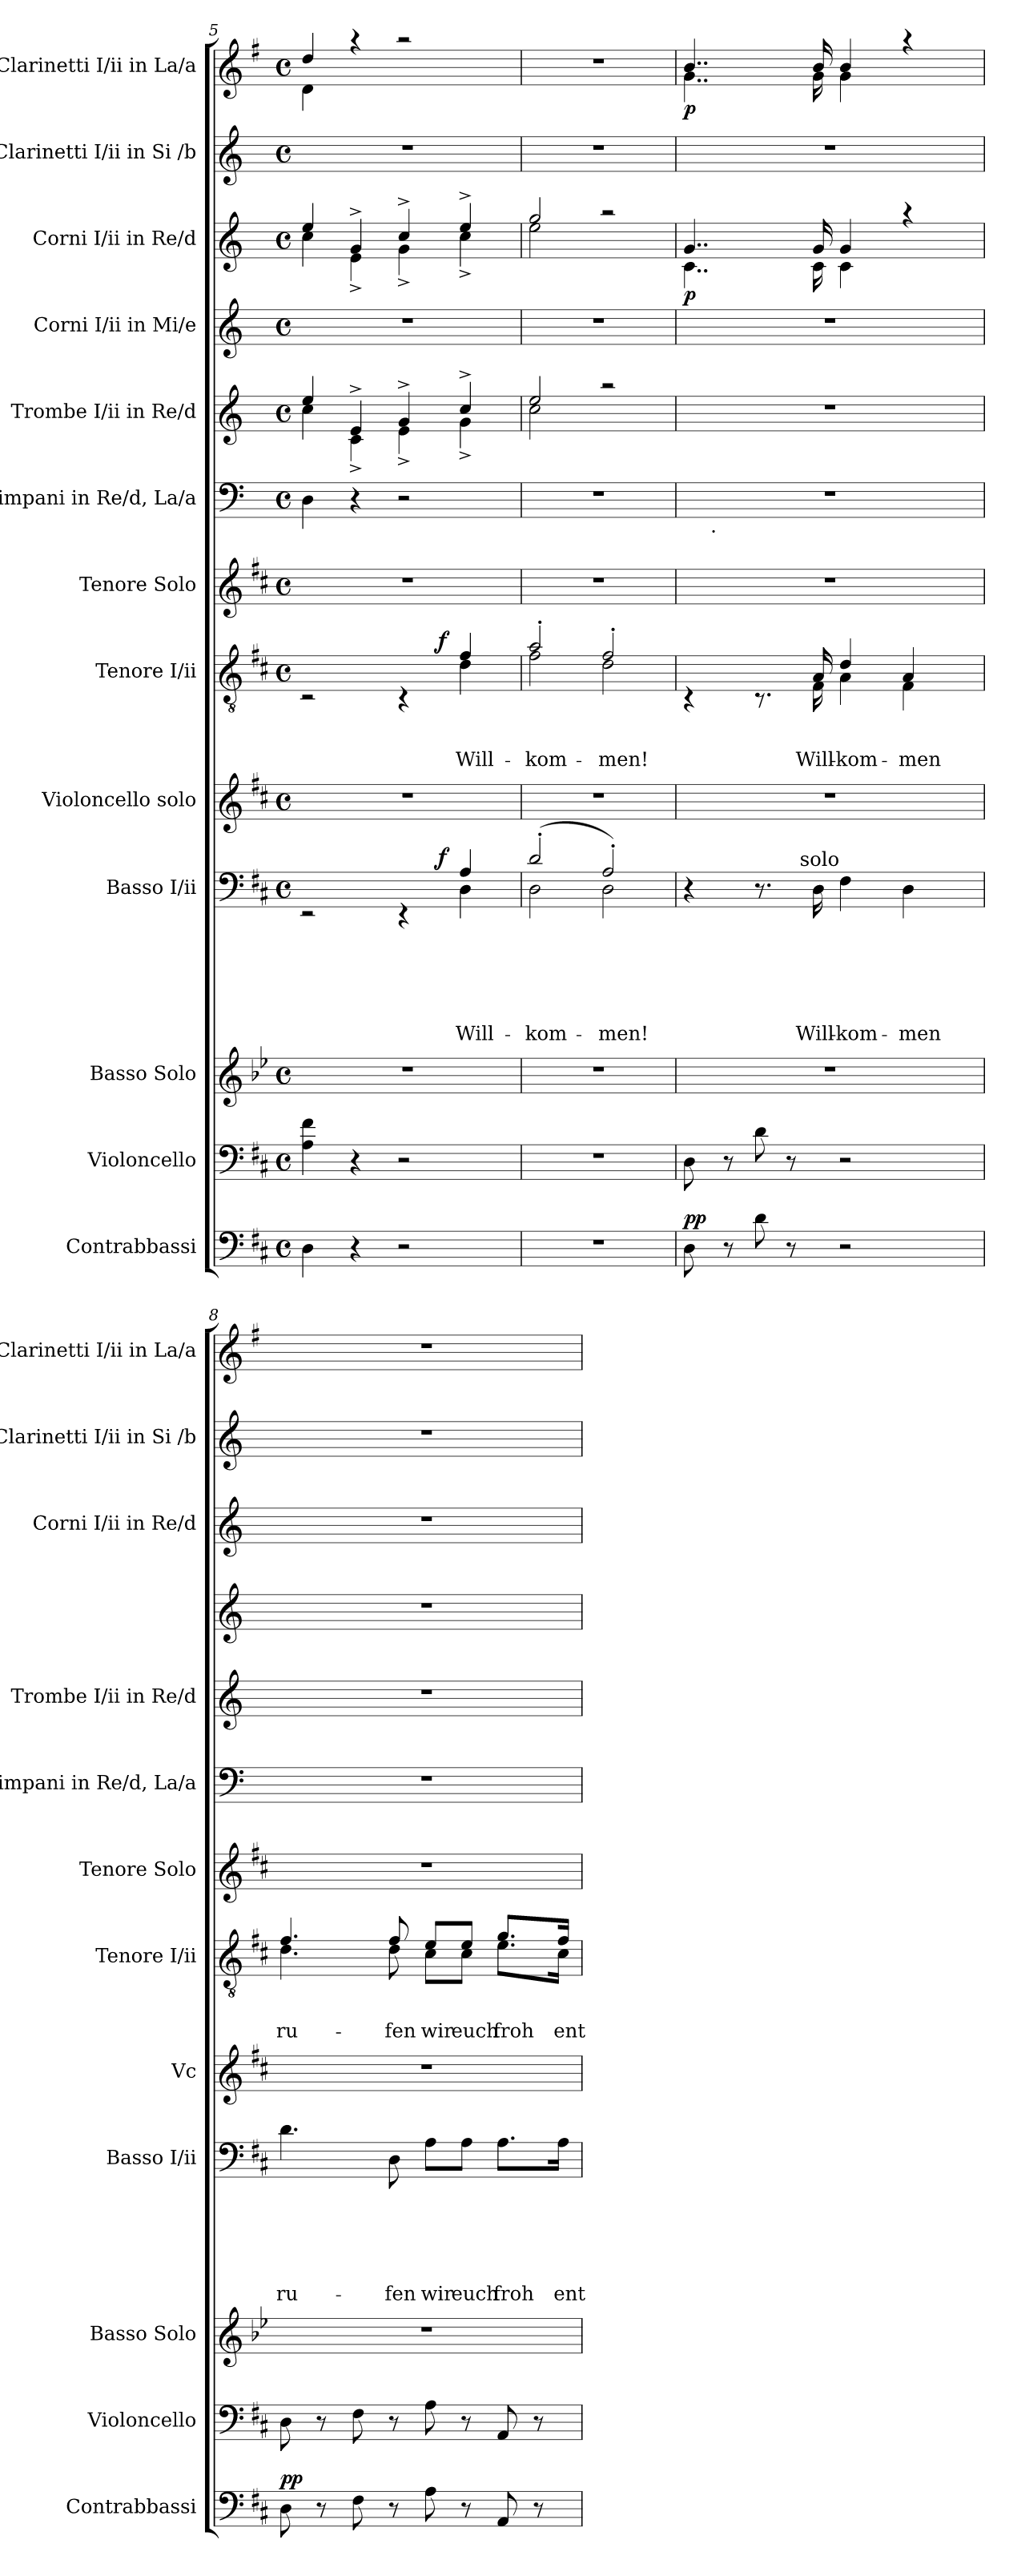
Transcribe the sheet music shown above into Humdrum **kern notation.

**kern	**dynam	**kern	**kern	**kern	**text	**text	**text	**text	**text	**text	**dynam	**kern	**kern	**text	**text	**text	**dynam	**kern	**kern	**kern	**kern	**kern	**dynam	**kern	**kern	**dynam
*part13	*part13	*part12	*part11	*part10	*part10	*part10	*part10	*part10	*part10	*part10	*part10	*part9	*part8	*part8	*part8	*part8	*part8	*part7	*part6	*part5	*part4	*part3	*part3	*part2	*part1	*part1
*staff13	*staff13	*staff12	*staff11	*staff10	*staff10	*staff10	*staff10	*staff10	*staff10	*staff10	*staff10	*staff9	*staff8	*staff8	*staff8	*staff8	*staff8	*staff7	*staff6	*staff5	*staff4	*staff3	*staff3	*staff2	*staff1	*staff1
*I"Contrabbassi	*	*I"Violoncello	*I"Basso Solo	*I"Basso I/ii	*	*	*	*	*	*	*	*I"Violoncello solo	*I"Tenore I/ii	*	*	*	*	*I"Tenore Solo	*I"Timpani in Re/d, La/a	*I"Trombe I/ii in Re/d	*I"Corni I/ii in Mi/e	*I"Corni I/ii in Re/d	*	*I"Clarinetti I/ii in Si /b	*I"Clarinetti I/ii in La/a	*
*I'Contrabbassi	*	*I'Violoncello	*I'Basso Solo	*I'Basso I/ii	*	*	*	*	*	*	*	*I'Vc	*I'Tenore I/ii	*	*	*	*	*I'Tenore Solo	*I'Timpani in Re/d, La/a	*I'Trombe I/ii in Re/d	*	*I'Corni I/ii in Re/d	*	*I'Clarinetti I/ii in Si /b	*I'Clarinetti I/ii in La/a	*
*clefF4	*	*clefF4	*clefG2	*clefF4	*	*	*	*	*	*	*	*clefG2	*clefGv2	*	*	*	*	*clefG2	*clefF4	*clefG2	*clefG2	*clefG2	*	*clefG2	*clefG2	*
*ITrd7c12	*	*ITrd-2c-3	*ITrd3c5	*ITrd-2c-3	*	*	*	*	*	*	*	*ITrd-2c-3	*ITrd-2c-3	*	*	*	*	*ITrd-2c-3	*ITrd-3c-5	*ITrd-3c-5	*ITrd4c7	*ITrd4c7	*	*ITrd1c2	*ITrd1c2	*
*k[f#c#]	*	*k[b-]	*k[b-]	*k[b-]	*	*	*	*	*	*	*	*k[b-]	*k[b-]	*	*	*	*	*k[b-]	*k[b-]	*k[b-]	*k[b-]	*k[b-]	*	*k[b-e-]	*k[b-]	*
*D:	*	*F:	*F:	*F:	*	*	*	*	*	*	*	*F:	*F:	*	*	*	*	*F:	*F:	*F:	*F:	*F:	*	*B-:	*F:	*
*M4/4	*	*M4/4	*M4/4	*M4/4	*	*	*	*	*	*	*	*M4/4	*M4/4	*	*	*	*	*M4/4	*M4/4	*M4/4	*M4/4	*M4/4	*	*M4/4	*M4/4	*
*met(c)	*	*met(c)	*met(c)	*met(c)	*	*	*	*	*	*	*	*met(c)	*met(c)	*	*	*	*	*met(c)	*met(c)	*met(c)	*met(c)	*met(c)	*	*met(c)	*met(c)	*
=5	=5	=5	=5	=5	=5	=5	=5	=5	=5	=5	=5	=5	=5	=5	=5	=5	=5	=5	=5	=5	=5	=5	=5	=5	=5	=5
*	*	*	*	*^	*	*	*	*	*	*	*	*	*^	*	*	*	*	*	*	*^	*	*^	*	*	*^	*
*	*	*	*	*	*^	*	*	*	*	*	*	*	*	*	*^	*	*	*	*	*	*	*	*	*	*	*	*	*	*	*	*
4DD\	.	4c\ 4a\	1r	2.ryy	2rEE	2ryy	.	.	.	.	.	.	.	1r	2.ryy	2rC	2ryy	.	.	.	.	1r	4G\	4aa/	4ff\	1r	4a/	4f\	.	1r	4cc/	4c\	.
4r	.	4r	.	.	.	.	.	.	.	.	.	.	.	.	.	.	.	.	.	.	.	.	4r	4a^>/	4f^<\	.	4c^>/	4A^<\	.	.	4raa	2.ryy	.
2r	.	2r	.	.	4rEE	8.ryy	.	.	.	.	.	.	.	.	.	4rC	8.ryy	.	.	.	.	.	2r	4cc^>/	4a^<\	.	4f^>/	4c^<\	.	.	2raa	.	.
!	!	!	!	!	!	!	!	!	!	!	!	!	!LO:DY:a	!	!	!	!	!	!	!	!LO:DY:a	!	!	!	!	!	!	!	!	!	!	!	!
.	.	.	.	.	.	4ryy	.	.	.	.	.	.	f	.	.	.	4ryy	.	.	.	f	.	.	.	.	.	.	.	.	.	.	.	.
!	!	!	!	!	!	!	!	!	!	!	!	!LO:LY:b	!	!	!	!	!	!	!	!LO:LY:b	!	!	!	!	!	!	!	!	!	!	!	!	!
.	.	.	.	4c/	4F\	.	.	.	.	.	.	Will-	.	.	4a/	4f\	.	.	.	Will-	.	.	.	4ff^>/	4cc^<\	.	4a^>/	4f^<\	.	.	.	.	.
.	.	.	.	.	.	16ryy	.	.	.	.	.	.	.	.	.	.	16ryy	.	.	.	.	.	.	.	.	.	.	.	.	.	.	.	.
=6	=6	=6	=6	=6	=6	=6	=6	=6	=6	=6	=6	=6	=6	=6	=6	=6	=6	=6	=6	=6	=6	=6	=6	=6	=6	=6	=6	=6	=6	=6	=6	=6	=6
!	!	!	!	!	!	!	!	!	!	!	!	!LO:LY:b	!	!	!	!	!	!	!	!LO:LY:b	!	!	!	!	!	!	!	!	!	!	!	!	!
*	*	*	*	*	*v	*v	*	*	*	*	*	*	*	*	*	*v	*v	*	*	*	*	*	*	*	*	*	*	*	*	*	*v	*v	*
1r	.	1r	1r	(<2f'>/	2F\	.	.	.	.	.	-kom-	.	1r	2cc'>/	2a\	.	.	-kom-	.	1r	1r	2aa/	2ff\	1r	2cc/	2a\	.	1r	1r	.
!	!	!	!	!	!	!	!	!	!	!	!LO:LY:b	!	!	!	!	!	!	!LO:LY:b	!	!	!	!	!	!	!	!	!	!	!	!
.	.	.	.	2c'>/)	2F\	.	.	.	.	.	-men!	.	.	2a'>/	2f\	.	.	-men!	.	.	.	2raa	2ryy	.	2raa	2ryy	.	.	.	.
!!LO:LB:g=z
=7	=7	=7	=7	=7	=7	=7	=7	=7	=7	=7	=7	=7	=7	=7	=7	=7	=7	=7	=7	=7	=7	=7	=7	=7	=7	=7	=7	=7	=7	=7
*	*	*	*	*	*	*	*	*	*	*	*	*	*	*	*	*	*	*	*	*	*	*	*	*	*	*	*	*	*^	*
!	!LO:DY:a	!	!	!	!	!	!	!	!	!	!	!	!	!	!	!	!	!	!	!	!	!	!	!	!	!	!	!	!	!	!
!	!LO:DY:n=1:b	!	!	!	!	!	!	!	!	!	!	!	!	!	!	!	!	!	!	!	!	!	!	!	!	!	!LO:DY:b	!	!	!	!LO:DY:b
*	*	*	*	*	*	*	*	*	*	*	*	*	*	*	*	*	*	*	*	*	*^	*v	*v	*	*	*	*	*	*	*	*
8DD\	p p	8F\	1r	4r	4ryy	.	.	.	.	.	.	.	1r	4..ryy	4rC	.	.	.	.	1r	1r	16.ryy	1r	1r	4..c/	4..F\	p	1r	4..a/	4..f\	p
!	!	!	!	!	!	!	!	!	!	!	!	!	!	!	!	!	!	!	!	!	!	!LO:TX:b:t=.	!	!	!	!	!	!	!	!	!
.	.	.	.	.	.	.	.	.	.	.	.	.	.	.	.	.	.	.	.	.	.	2ryy	.	.	.	.	.	.	.	.	.
8r	.	8r	.	.	.	.	.	.	.	.	.	.	.	.	.	.	.	.	.	.	.	.	.	.	.	.	.	.	.	.	.
8D\	.	8f\	.	8.r	8ryy	.	.	.	.	.	.	.	.	.	8.rC	.	.	.	.	.	.	.	.	.	.	.	.	.	.	.	.
8r	.	8r	.	.	32ryy	.	.	.	.	.	.	.	.	.	.	.	.	.	.	.	.	.	.	.	.	.	.	.	.	.	.
!	!	!	!	!	!LO:TX:a:t=solo	!	!	!	!	!	!	!	!	!	!	!	!	!	!	!	!	!	!	!	!	!	!	!	!	!	!
.	.	.	.	.	2ryy	.	.	.	.	.	.	.	.	.	.	.	.	.	.	.	.	.	.	.	.	.	.	.	.	.	.
!	!	!	!	!	!	!	!	!	!	!	!LO:LY:b	!	!	!	!	!	!	!LO:LY:b	!	!	!	!	!	!	!	!	!	!	!	!	!
.	.	.	.	16F\	.	.	.	.	.	.	Will-	.	.	16c/	16A\	.	.	Will-	.	.	.	.	.	.	16c/	16F\	.	.	16a/	16f\	.
!	!	!	!	!	!	!	!	!	!	!	!LO:LY:b	!	!	!	!	!	!	!LO:LY:b	!	!	!	!	!	!	!	!	!	!	!	!	!
2r	.	2r	.	4A\	.	.	.	.	.	.	-kom-	.	.	4f/	4c\	.	.	-kom-	.	.	.	.	.	.	4c/	4F\	.	.	4a/	4f\	.
.	.	.	.	.	.	.	.	.	.	.	.	.	.	.	.	.	.	.	.	.	.	4ryy	.	.	.	.	.	.	.	.	.
!	!	!	!	!	!	!	!	!	!	!	!LO:LY:b	!	!	!	!	!	!	!LO:LY:b	!	!	!	!	!	!	!	!	!	!	!	!	!
.	.	.	.	4F\	.	.	.	.	.	.	-men	.	.	4c/	4A\	.	.	-men	.	.	.	.	.	.	4raa	4ryy	.	.	4raa	4ryy	.
.	.	.	.	.	.	.	.	.	.	.	.	.	.	.	.	.	.	.	.	.	.	8ryy	.	.	.	.	.	.	.	.	.
.	.	.	.	.	16.ryy	.	.	.	.	.	.	.	.	.	.	.	.	.	.	.	.	.	.	.	.	.	.	.	.	.	.
.	.	.	.	.	.	.	.	.	.	.	.	.	.	.	.	.	.	.	.	.	.	32ryy	.	.	.	.	.	.	.	.	.
=8	=8	=8	=8	=8	=8	=8	=8	=8	=8	=8	=8	=8	=8	=8	=8	=8	=8	=8	=8	=8	=8	=8	=8	=8	=8	=8	=8	=8	=8	=8	=8
!	!LO:DY:a	!	!	!	!	!	!	!	!	!	!LO:LY:b	!	!	!	!	!	!	!LO:LY:b	!	!	!	!	!	!	!	!	!	!	!	!	!
!	!LO:DY:n=1:b	!	!	!	!	!	!	!	!	!	!	!	!	!	!	!	!	!	!	!	!	!	!	!	!	!	!	!	!	!	!
*	*	*	*	*v	*v	*	*	*	*	*	*	*	*	*	*	*	*	*	*	*	*v	*v	*	*	*v	*v	*	*	*v	*v	*
8DD\	p p	8F\	1r	4.f\	.	.	.	.	.	ru-	.	1r	4.a/	4.f\	.	.	ru-	.	1r	1r	1r	1r	1r	.	1r	1r	.
8r	.	8r	.	.	.	.	.	.	.	.	.	.	.	.	.	.	.	.	.	.	.	.	.	.	.	.	.
8FF#\	.	8A\	.	.	.	.	.	.	.	.	.	.	.	.	.	.	.	.	.	.	.	.	.	.	.	.	.
!	!	!	!	!	!	!	!	!	!	!LO:LY:b	!	!	!	!	!	!	!LO:LY:b	!	!	!	!	!	!	!	!	!	!
8r	.	8r	.	8F\	.	.	.	.	.	-fen	.	.	8a/	8f\	.	.	-fen	.	.	.	.	.	.	.	.	.	.
!	!	!	!	!	!	!	!	!	!	!LO:LY:b	!	!	!	!	!	!	!LO:LY:b	!	!	!	!	!	!	!	!	!	!
8AA\	.	8c\	.	8c\L	.	.	.	.	.	wir	.	.	8g/L	8e\L	.	.	wir	.	.	.	.	.	.	.	.	.	.
!	!	!	!	!	!	!	!	!	!	!LO:LY:b	!	!	!	!	!	!	!LO:LY:b	!	!	!	!	!	!	!	!	!	!
8r	.	8r	.	8c\J	.	.	.	.	.	euch	.	.	8g/J	8e\J	.	.	euch	.	.	.	.	.	.	.	.	.	.
!	!	!	!	!	!	!	!	!	!	!LO:LY:b	!	!	!	!	!	!	!LO:LY:b	!	!	!	!	!	!	!	!	!	!
8AAA/	.	8C/	.	8.c\L	.	.	.	.	.	froh	.	.	8.b-/L	8.g\L	.	.	froh	.	.	.	.	.	.	.	.	.	.
8r	.	8r	.	.	.	.	.	.	.	.	.	.	.	.	.	.	.	.	.	.	.	.	.	.	.	.	.
!	!	!	!	!	!	!	!	!	!	!LO:LY:b	!	!	!	!	!	!	!LO:LY:b	!	!	!	!	!	!	!	!	!	!
.	.	.	.	16c\Jk	.	.	.	.	.	ent-	.	.	16a/Jk	16e\Jk	.	.	ent-	.	.	.	.	.	.	.	.	.	.
*	*	*	*	*	*	*	*	*	*	*	*	*	*v	*v	*	*	*	*	*	*	*	*	*	*	*	*	*
=	=	=	=	=	=	=	=	=	=	=	=	=	=	=	=	=	=	=	=	=	=	=	=	=	=	=
*-	*-	*-	*-	*-	*-	*-	*-	*-	*-	*-	*-	*-	*-	*-	*-	*-	*-	*-	*-	*-	*-	*-	*-	*-	*-	*-
